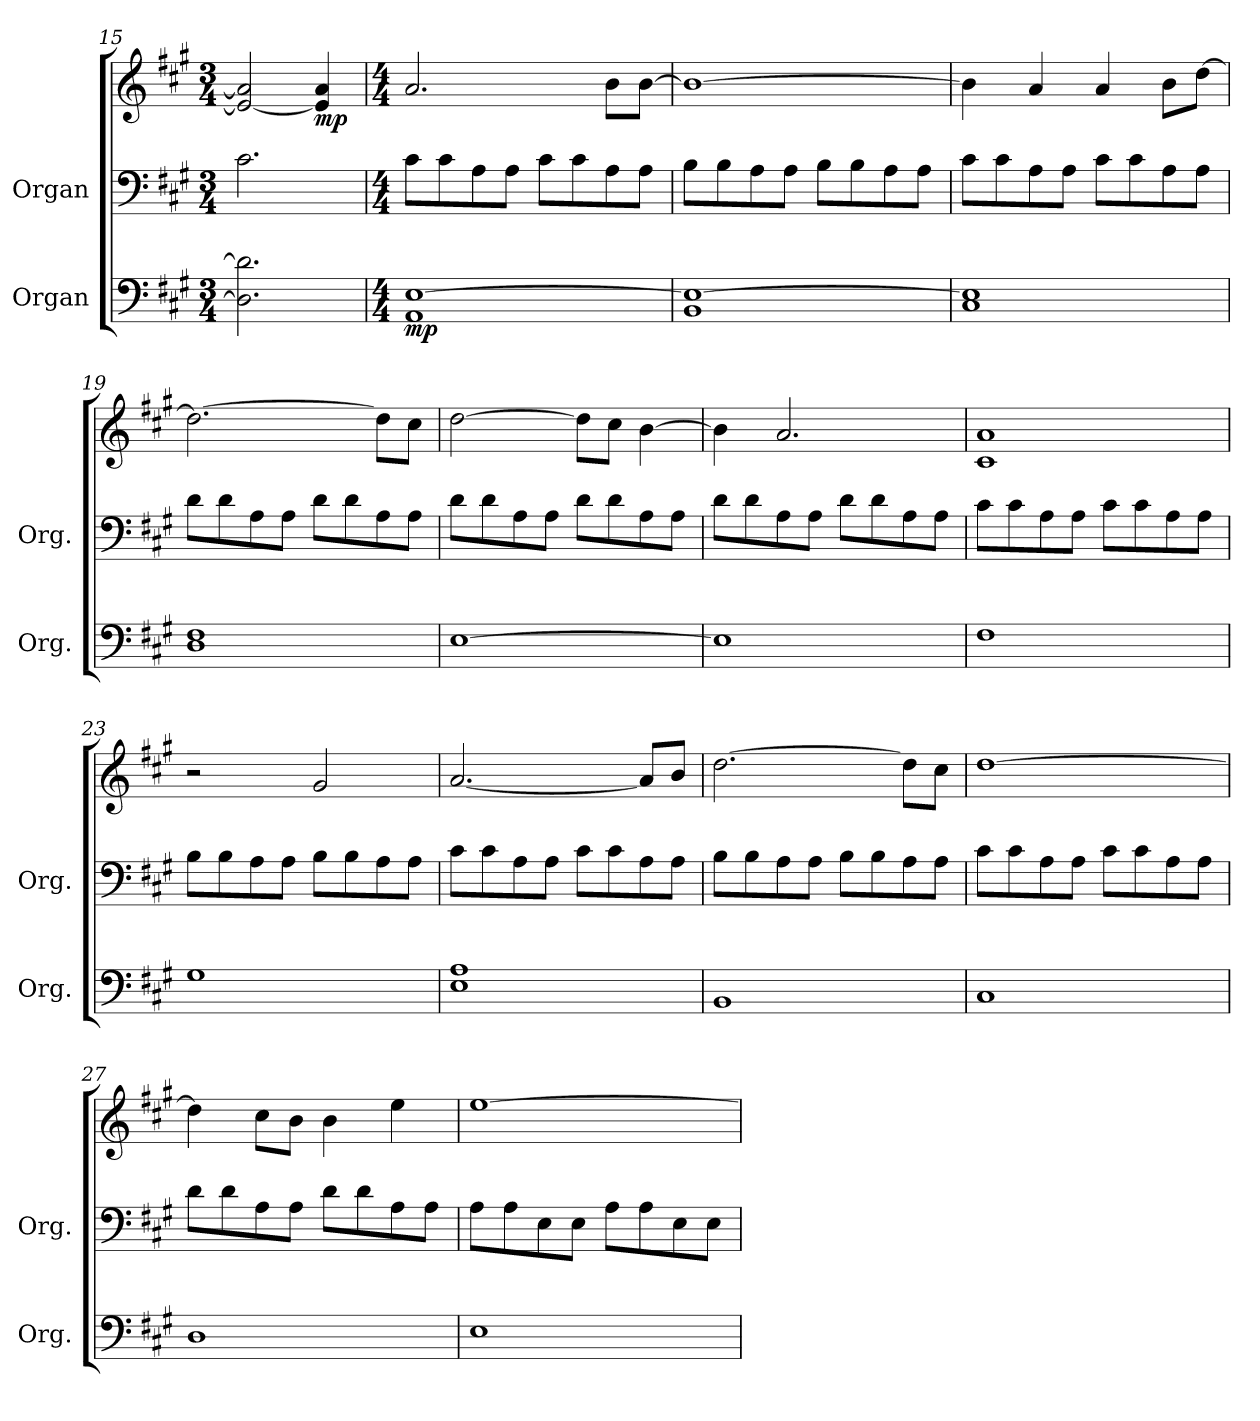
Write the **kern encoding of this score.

**kern	**dynam	**kern	**kern	**dynam
*part2	*part2	*part1	*part1	*part1
*staff3	*staff3	*staff2	*staff1	*staff1/2
*I"Organ	*	*I"Organ	*	*
*I'Org.	*	*I'Org.	*	*
*clefF4	*	*clefF4	*clefG2	*
*k[f#c#g#]	*	*k[f#c#g#]	*k[f#c#g#]	*
*A:	*	*A:	*A:	*
*M3/4	*	*M3/4	*M3/4	*
=15	=15	=15	=15	=15
2.D\] 2.d\]	.	2.c#\	2e/_ 2a/]	.
!	!	!	!	!LO:DY:b
.	.	.	4e/] 4a/	mp
!!LO:LB:g=z
=16	=16	=16	=16	=16
*M4/4	*	*M4/4	*M4/4	*
!	!LO:DY:b	!	!	!
1AA [1E	mp	8c#\L	2.a/	.
.	.	8c#\	.	.
.	.	8A\	.	.
.	.	8A\J	.	.
.	.	8c#\L	.	.
.	.	8c#\	.	.
.	.	8A\	8b\L	.
.	.	8A\J	[8b\J	.
=17	=17	=17	=17	=17
1BB 1E_	.	8B\L	1b_	.
.	.	8B\	.	.
.	.	8A\	.	.
.	.	8A\J	.	.
.	.	8B\L	.	.
.	.	8B\	.	.
.	.	8A\	.	.
.	.	8A\J	.	.
=18	=18	=18	=18	=18
1C# 1E]	.	8c#\L	4b\]	.
.	.	8c#\	.	.
.	.	8A\	4a/	.
.	.	8A\J	.	.
.	.	8c#\L	4a/	.
.	.	8c#\	.	.
.	.	8A\	8b\L	.
.	.	8A\J	[8dd\J	.
=19	=19	=19	=19	=19
1D 1F#	.	8d\L	2.dd\_	.
.	.	8d\	.	.
.	.	8A\	.	.
.	.	8A\J	.	.
.	.	8d\L	.	.
.	.	8d\	.	.
.	.	8A\	8dd\L]	.
.	.	8A\J	8cc#\J	.
=20	=20	=20	=20	=20
[1E	.	8d\L	[2dd\	.
.	.	8d\	.	.
.	.	8A\	.	.
.	.	8A\J	.	.
.	.	8d\L	8dd\L]	.
.	.	8d\	8cc#\J	.
.	.	8A\	[4b\	.
.	.	8A\J	.	.
!!LO:PB:g=z
=21	=21	=21	=21	=21
1E]	.	8d\L	4b\]	.
.	.	8d\	.	.
.	.	8A\	2.a/	.
.	.	8A\J	.	.
.	.	8d\L	.	.
.	.	8d\	.	.
.	.	8A\	.	.
.	.	8A\J	.	.
=22	=22	=22	=22	=22
1F#	.	8c#\L	1c# 1a	.
.	.	8c#\	.	.
.	.	8A\	.	.
.	.	8A\J	.	.
.	.	8c#\L	.	.
.	.	8c#\	.	.
.	.	8A\	.	.
.	.	8A\J	.	.
=23	=23	=23	=23	=23
1G#	.	8B\L	2r	.
.	.	8B\	.	.
.	.	8A\	.	.
.	.	8A\J	.	.
.	.	8B\L	2g#/	.
.	.	8B\	.	.
.	.	8A\	.	.
.	.	8A\J	.	.
=24	=24	=24	=24	=24
1E 1A	.	8c#\L	[2.a/	.
.	.	8c#\	.	.
.	.	8A\	.	.
.	.	8A\J	.	.
.	.	8c#\L	.	.
.	.	8c#\	.	.
.	.	8A\	8a/L]	.
.	.	8A\J	8b/J	.
=25	=25	=25	=25	=25
1BB	.	8B\L	[2.dd\	.
.	.	8B\	.	.
.	.	8A\	.	.
.	.	8A\J	.	.
.	.	8B\L	.	.
.	.	8B\	.	.
.	.	8A\	8dd\L]	.
.	.	8A\J	8cc#\J	.
!!LO:LB:g=z
=26	=26	=26	=26	=26
1C#	.	8c#\L	[1dd	.
.	.	8c#\	.	.
.	.	8A\	.	.
.	.	8A\J	.	.
.	.	8c#\L	.	.
.	.	8c#\	.	.
.	.	8A\	.	.
.	.	8A\J	.	.
=27	=27	=27	=27	=27
1D	.	8d\L	4dd\]	.
.	.	8d\	.	.
.	.	8A\	8cc#\L	.
.	.	8A\J	8b\J	.
.	.	8d\L	4b\	.
.	.	8d\	.	.
.	.	8A\	4ee\	.
.	.	8A\J	.	.
=28	=28	=28	=28	=28
1E	.	8A\L	[1ee	.
.	.	8A\	.	.
.	.	8E\	.	.
.	.	8E\J	.	.
.	.	8A\L	.	.
.	.	8A\	.	.
.	.	8E\	.	.
.	.	8E\J	.	.
=	=	=	=	=
*-	*-	*-	*-	*-
